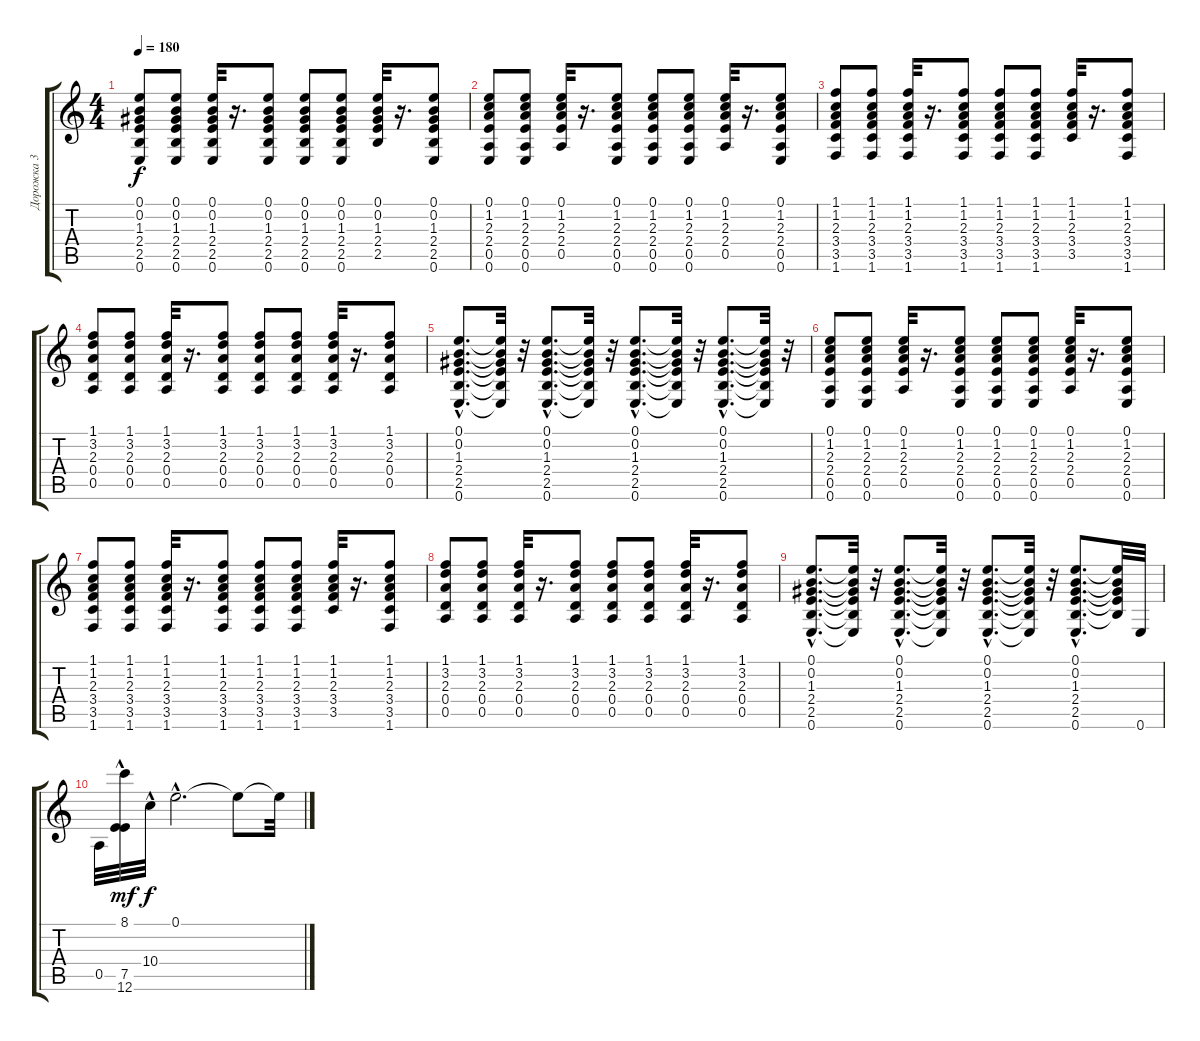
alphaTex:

\track ("Дорожка 3" "Дорожка 3") {instrument acousticguitarsteel}
\staff {score tabs}
\tuning (E4 B3 G3 D3 A2 E2) {hide}
\ts (4 4)
\tempo 180
\clef g2
\ks c
(0.1 0.2 1.3 2.4 2.5 0.6).8{dy f} (0.1 0.2 1.3 2.4 2.5 0.6).8 (0.1 0.2 1.3 2.4 2.5 0.6).32 r.16{d} (0.1 0.2 1.3 2.4 2.5 0.6).8 (0.1 0.2 1.3 2.4 2.5 0.6).8 (0.1 0.2 1.3 2.4 2.5 0.6).8 (0.1 0.2 1.3 2.4 2.5).32 r.16{d} (0.1 0.2 1.3 2.4 2.5 0.6).8 |
(0.1 1.2 2.3 2.4 0.5 0.6).8 (0.1 1.2 2.3 2.4 0.5 0.6).8 (0.1 1.2 2.3 2.4 0.5).32 r.16{d} (0.1 1.2 2.3 2.4 0.5 0.6).8 (0.1 1.2 2.3 2.4 0.5 0.6).8 (0.1 1.2 2.3 2.4 0.5 0.6).8 (0.1 1.2 2.3 2.4 0.5).32 r.16{d} (0.1 1.2 2.3 2.4 0.5 0.6).8 |
(1.1 1.2 2.3 3.4 3.5 1.6).8 (1.1 1.2 2.3 3.4 3.5 1.6).8 (1.1 1.2 2.3 3.4 3.5 1.6).32 r.16{d} (1.1 1.2 2.3 3.4 3.5 1.6).8 (1.1 1.2 2.3 3.4 3.5 1.6).8 (1.1 1.2 2.3 3.4 3.5 1.6).8 (1.1 1.2 2.3 3.4 3.5).32 r.16{d} (1.1 1.2 2.3 3.4 3.5 1.6).8 |
(1.1 3.2 2.3 0.4 0.5).8 (1.1 3.2 2.3 0.4 0.5).8 (1.1 3.2 2.3 0.4 0.5).32 r.16{d} (1.1 3.2 2.3 0.4 0.5).8 (1.1 3.2 2.3 0.4 0.5).8 (1.1 3.2 2.3 0.4 0.5).8 (1.1 3.2 2.3 0.4 0.5).32 r.16{d} (1.1 3.2 2.3 0.4 0.5).8 |
(0.1{hac} 0.2{hac} 1.3{hac} 2.4{hac} 2.5{hac} 0.6{hac}).8{d} (0.1{t} 0.2{t} 1.3{t} 2.4{t} 2.5{t} 0.6{t}).32 r.32 (0.1{hac} 0.2{hac} 1.3{hac} 2.4{hac} 2.5{hac} 0.6{hac}).8{d} (0.1{t} 0.2{t} 1.3{t} 2.4{t} 2.5{t} 0.6{t}).32 r.32 (0.1{hac} 0.2{hac} 1.3{hac} 2.4{hac} 2.5{hac} 0.6{hac}).8{d} (0.1{t} 0.2{t} 1.3{t} 2.4{t} 2.5{t} 0.6{t}).32 r.32 (0.1{hac} 0.2{hac} 1.3{hac} 2.4{hac} 2.5{hac} 0.6{hac}).8{d} (0.1{t} 0.2{t} 1.3{t} 2.4{t} 2.5{t} 0.6{t}).32 r.32 |
(0.1 1.2 2.3 2.4 0.5 0.6).8 (0.1 1.2 2.3 2.4 0.5 0.6).8 (0.1 1.2 2.3 2.4 0.5).32 r.16{d} (0.1 1.2 2.3 2.4 0.5 0.6).8 (0.1 1.2 2.3 2.4 0.5 0.6).8 (0.1 1.2 2.3 2.4 0.5 0.6).8 (0.1 1.2 2.3 2.4 0.5).32 r.16{d} (0.1 1.2 2.3 2.4 0.5 0.6).8 |
(1.1 1.2 2.3 3.4 3.5 1.6).8 (1.1 1.2 2.3 3.4 3.5 1.6).8 (1.1 1.2 2.3 3.4 3.5 1.6).32 r.16{d} (1.1 1.2 2.3 3.4 3.5 1.6).8 (1.1 1.2 2.3 3.4 3.5 1.6).8 (1.1 1.2 2.3 3.4 3.5 1.6).8 (1.1 1.2 2.3 3.4 3.5).32 r.16{d} (1.1 1.2 2.3 3.4 3.5 1.6).8 |
(1.1 3.2 2.3 0.4 0.5).8 (1.1 3.2 2.3 0.4 0.5).8 (1.1 3.2 2.3 0.4 0.5).32 r.16{d} (1.1 3.2 2.3 0.4 0.5).8 (1.1 3.2 2.3 0.4 0.5).8 (1.1 3.2 2.3 0.4 0.5).8 (1.1 3.2 2.3 0.4 0.5).32 r.16{d} (1.1 3.2 2.3 0.4 0.5).8 |
(0.1{hac} 0.2{hac} 1.3{hac} 2.4{hac} 2.5{hac} 0.6{hac}).8{d} (0.1{t} 0.2{t} 1.3{t} 2.4{t} 2.5{t} 0.6{t}).32 r.32 (0.1{hac} 0.2{hac} 1.3{hac} 2.4{hac} 2.5{hac} 0.6{hac}).8{d} (0.1{t} 0.2{t} 1.3{t} 2.4{t} 2.5{t} 0.6{t}).32 r.32 (0.1{hac} 0.2{hac} 1.3{hac} 2.4{hac} 2.5{hac} 0.6{hac}).8{d} (0.1{t} 0.2{t} 1.3{t} 2.4{t} 2.5{t} 0.6{t}).32 r.32 (0.1{hac} 0.2{hac} 1.3{hac} 2.4{hac} 2.5{hac} 0.6{hac}).8{d} (0.1{t} 0.2{t} 1.3{t} 2.4{t} 2.5{t}).32 0.6.32 |
0.5.32 (8.1 7.5{hac} 12.6{hac}).32{dy mf} 10.4{hac}.32{dy f} 0.1{hac}.2{d} 0.1{t}.8 0.1{t}.32
